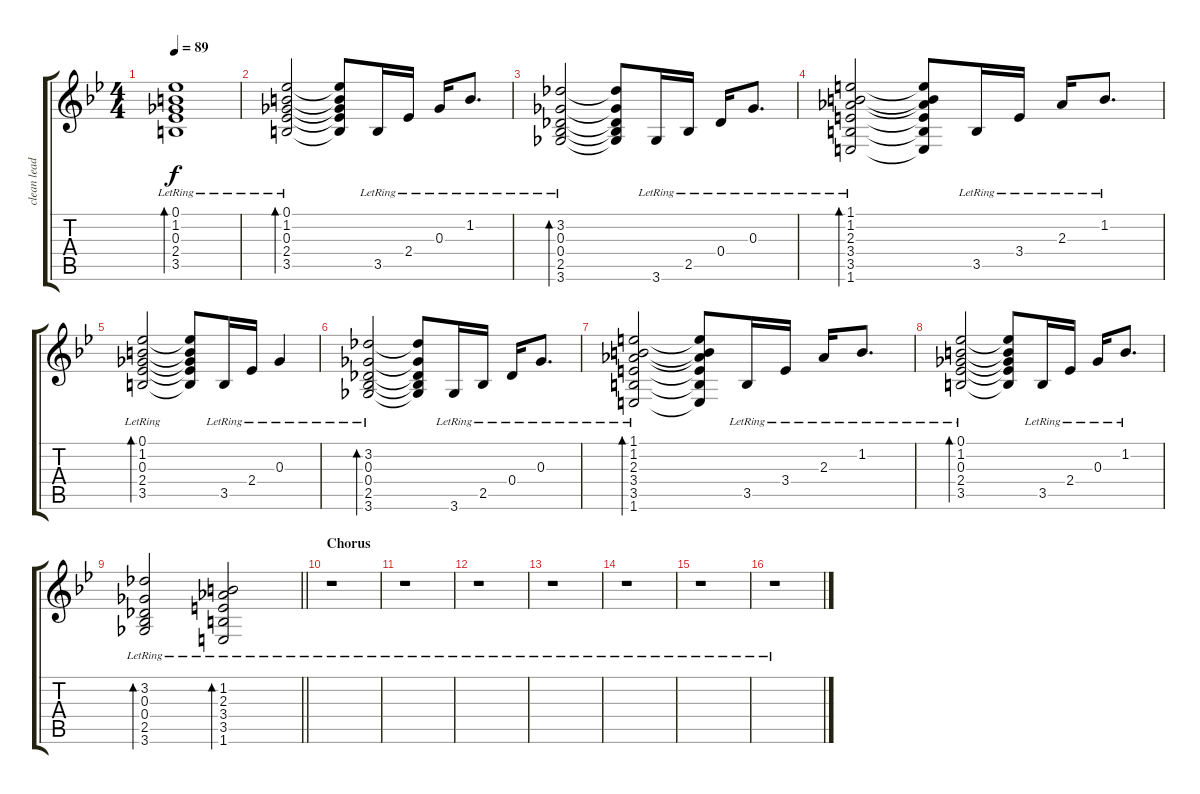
\track ("clean lead" "clean lead") {instrument electricguitarclean}
\staff {score tabs}
\tuning (Eb4 Bb3 Gb3 Db3 Ab2 Eb2) {hide}
\ts (4 4)
\tempo 89
\clef g2
\ks bb
(0.1{lr} 1.2{lr} 0.3{lr} 2.4{lr} 3.5{lr}).1{bd 30 dy f} |
(0.1{lr} 1.2{lr} 0.3{lr} 2.4{lr} 3.5{lr}).2{bd 30} (0.1{t} 1.2{t} 0.3{t} 2.4{t} 3.5{t}).8 3.5{lr}.16 2.4{lr}.16 0.3{lr}.16 1.2{lr}.8{d} |
(3.2{lr} 0.3{lr} 0.4{lr} 2.5{lr} 3.6{lr}).2{bd 30} (3.2{t} 0.3{t} 0.4{t} 2.5{t} 3.6{t}).8 3.6{lr}.16 2.5{lr}.16 0.4{lr}.16 0.3{lr}.8{d} |
(1.1{lr} 1.2{lr} 2.3{lr} 3.4{lr} 3.5{lr} 1.6{lr}).2{bd 30} (1.1{t} 1.2{t} 2.3{t} 3.4{t} 3.5{t} 1.6{t}).8 3.5{lr}.16 3.4{lr}.16 2.3{lr}.16 1.2{lr}.8{d} |
(0.1{lr} 1.2{lr} 0.3{lr} 2.4{lr} 3.5{lr}).2{bd 30} (0.1{t} 1.2{t} 0.3{t} 2.4{t} 3.5{t}).8 3.5{lr}.16 2.4{lr}.16 0.3{lr}.4 |
(3.2{lr} 0.3{lr} 0.4{lr} 2.5{lr} 3.6{lr}).2{bd 30} (3.2{t} 0.3{t} 0.4{t} 2.5{t} 3.6{t}).8 3.6{lr}.16 2.5{lr}.16 0.4{lr}.16 0.3{lr}.8{d} |
(1.1{lr} 1.2{lr} 2.3{lr} 3.4{lr} 3.5{lr} 1.6{lr}).2{bd 30} (1.1{t} 1.2{t} 2.3{t} 3.4{t} 3.5{t} 1.6{t}).8 3.5{lr}.16 3.4{lr}.16 2.3{lr}.16 1.2{lr}.8{d} |
(0.1{lr} 1.2{lr} 0.3{lr} 2.4{lr} 3.5{lr}).2{bd 30} (0.1{t} 1.2{t} 0.3{t} 2.4{t} 3.5{t}).8 3.5{lr}.16 2.4{lr}.16 0.3{lr}.16 1.2{lr}.8{d} |
\barLineRight lightlight
(3.2{lr} 0.3{lr} 0.4{lr} 2.5{lr} 3.6{lr}).2{bd 30} (1.2{lr} 2.3{lr} 3.4{lr} 3.5{lr} 1.6{lr}).2{bd 30} |
\section ("" "Chorus")
r.1 |
r.1 |
r.1 |
r.1 |
r.1 |
r.1 |
r.1
